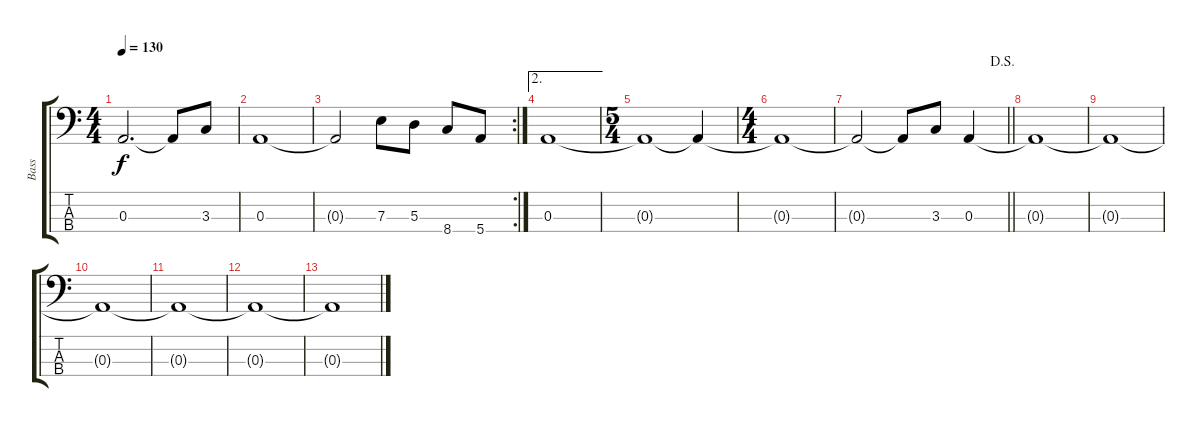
\track ("Bass" "Bass") {instrument electricbassfinger}
\staff {score tabs}
\tuning (G2 D2 A1 E1) {hide}
\ts (4 4)
\tempo 130
\clef f4
\ks c
0.3{t}.2{d dy f} 0.3{t}.8 3.3.8 |
0.3.1 |
\rc 2
0.3{t}.2 7.3.8 5.3.8 8.4.8 5.4.8 |
\ae 2
0.3.1 |
\ts (5 4)
0.3{t}.1 0.3{t}.4 |
\ts (4 4)
0.3{t}.1 |
\jump dalsegno
\barLineRight lightlight
0.3{t}.2 0.3{t}.8 3.3.8 0.3.4 |
0.3{t}.1 |
0.3{t}.1 |
0.3{t}.1 |
0.3{t}.1 |
0.3{t}.1 |
0.3{t}.1
